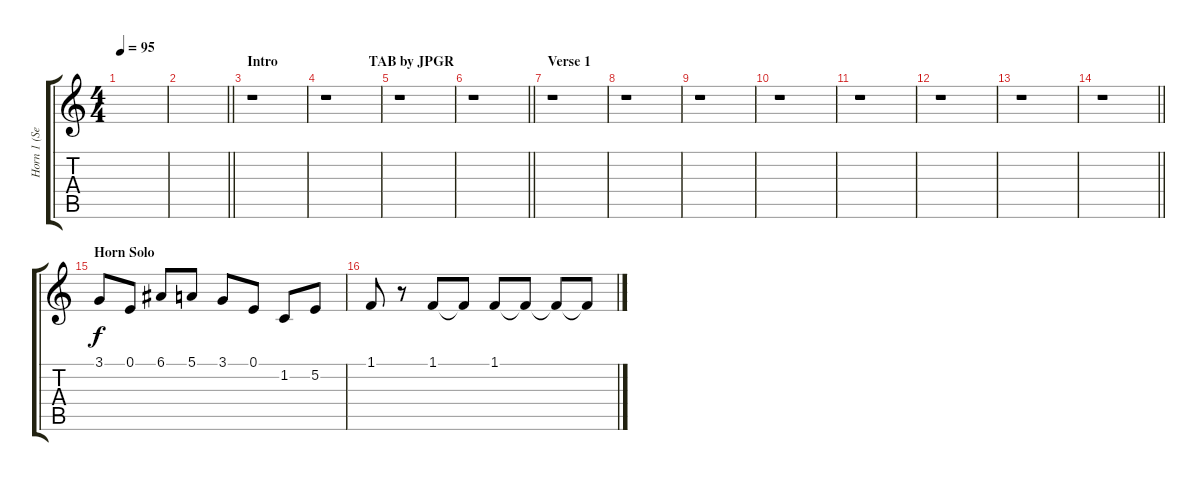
\track ("Horn 1 (Session Musicant)" "Horn 1 (Se") {instrument frenchhorn}
\staff {score tabs}
\tuning (E4 B3 G3 D3 A2 E2) {hide}
\ts (4 4)
\tempo 95
\clef g2
\ks c
|
\barLineRight lightlight
|
\section ("" "Intro                          TAB by JPGR")
r.1 |
r.1 |
r.1 |
\barLineRight lightlight
r.1 |
\section ("" "Verse 1")
r.1 |
r.1 |
r.1 |
r.1 |
r.1 |
r.1 |
r.1 |
\barLineRight lightlight
r.1 |
\section ("" "Horn Solo")
3.1.8 0.1.8 6.1.8 5.1.8 3.1.8 0.1.8 1.2.8 5.2.8 |
1.1.8 r.8 1.1.8 1.1{t}.8 1.1.8 1.1{t}.8 1.1{t}.8 1.1{t}.8
